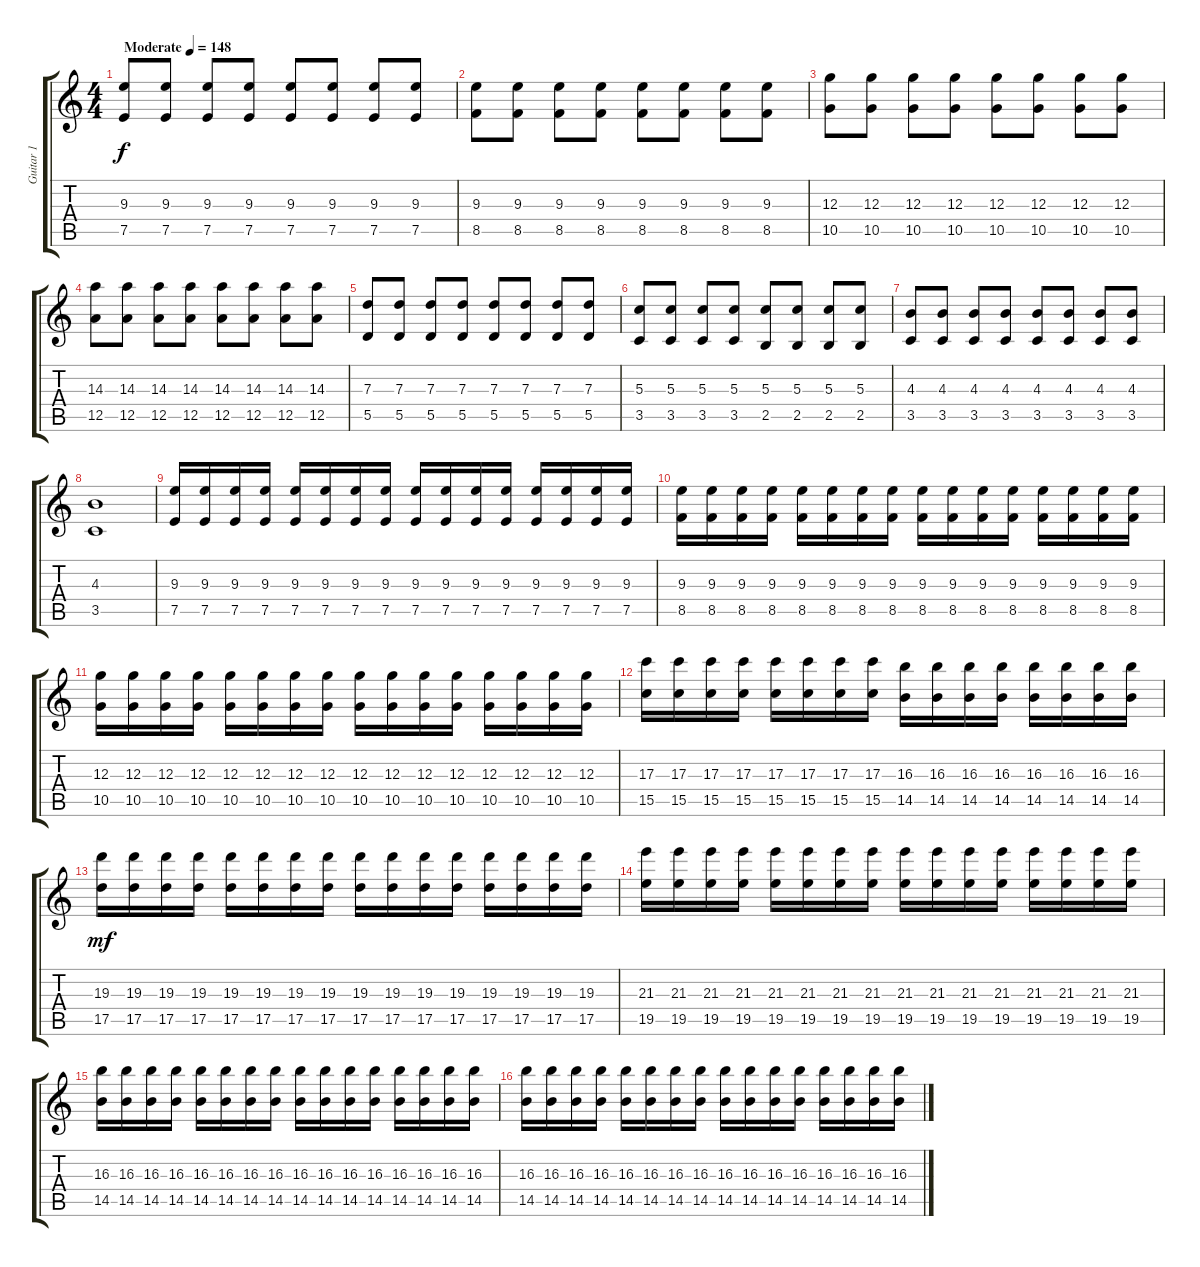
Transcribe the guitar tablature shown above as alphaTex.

\track ("Guitar 1" "Guitar 1") {instrument distortionguitar}
\staff {score tabs}
\tuning (E4 B3 G3 D3 A2 D2) {hide}
\ts (4 4)
\tempo (148 "Moderate")
\clef g2
\ks c
(9.3 7.5).8{dy f instrument distortionguitar} (9.3 7.5).8 (9.3 7.5).8 (9.3 7.5).8 (9.3 7.5).8 (9.3 7.5).8 (9.3 7.5).8 (9.3 7.5).8 |
(9.3 8.5).8 (9.3 8.5).8 (9.3 8.5).8 (9.3 8.5).8 (9.3 8.5).8 (9.3 8.5).8 (9.3 8.5).8 (9.3 8.5).8 |
(12.3 10.5).8 (12.3 10.5).8 (12.3 10.5).8 (12.3 10.5).8 (12.3 10.5).8 (12.3 10.5).8 (12.3 10.5).8 (12.3 10.5).8 |
(14.3 12.5).8 (14.3 12.5).8 (14.3 12.5).8 (14.3 12.5).8 (14.3 12.5).8 (14.3 12.5).8 (14.3 12.5).8 (14.3 12.5).8 |
(7.3 5.5).8 (7.3 5.5).8 (7.3 5.5).8 (7.3 5.5).8 (7.3 5.5).8 (7.3 5.5).8 (7.3 5.5).8 (7.3 5.5).8 |
(5.3 3.5).8 (5.3 3.5).8 (5.3 3.5).8 (5.3 3.5).8 (5.3 2.5).8 (5.3 2.5).8 (5.3 2.5).8 (5.3 2.5).8 |
(4.3 3.5).8 (4.3 3.5).8 (4.3 3.5).8 (4.3 3.5).8 (4.3 3.5).8 (4.3 3.5).8 (4.3 3.5).8 (4.3 3.5).8 |
(4.3 3.5).1{volume 8} |
(9.3 7.5).16{volume 11} (9.3 7.5).16 (9.3 7.5).16 (9.3 7.5).16 (9.3 7.5).16 (9.3 7.5).16 (9.3 7.5).16 (9.3 7.5).16 (9.3 7.5).16 (9.3 7.5).16 (9.3 7.5).16 (9.3 7.5).16 (9.3 7.5).16 (9.3 7.5).16 (9.3 7.5).16 (9.3 7.5).16 |
(9.3 8.5).16 (9.3 8.5).16 (9.3 8.5).16 (9.3 8.5).16 (9.3 8.5).16 (9.3 8.5).16 (9.3 8.5).16 (9.3 8.5).16 (9.3 8.5).16 (9.3 8.5).16 (9.3 8.5).16 (9.3 8.5).16 (9.3 8.5).16 (9.3 8.5).16 (9.3 8.5).16 (9.3 8.5).16 |
(12.3 10.5).16 (12.3 10.5).16 (12.3 10.5).16 (12.3 10.5).16 (12.3 10.5).16 (12.3 10.5).16 (12.3 10.5).16 (12.3 10.5).16 (12.3 10.5).16 (12.3 10.5).16 (12.3 10.5).16 (12.3 10.5).16 (12.3 10.5).16 (12.3 10.5).16 (12.3 10.5).16 (12.3 10.5).16 |
(17.3 15.5).16 (17.3 15.5).16 (17.3 15.5).16 (17.3 15.5).16 (17.3 15.5).16 (17.3 15.5).16 (17.3 15.5).16 (17.3 15.5).16 (16.3 14.5).16 (16.3 14.5).16 (16.3 14.5).16 (16.3 14.5).16 (16.3 14.5).16 (16.3 14.5).16 (16.3 14.5).16 (16.3 14.5).16 |
(19.3 17.5).16{dy mf} (19.3 17.5).16 (19.3 17.5).16 (19.3 17.5).16 (19.3 17.5).16 (19.3 17.5).16 (19.3 17.5).16 (19.3 17.5).16 (19.3 17.5).16 (19.3 17.5).16 (19.3 17.5).16 (19.3 17.5).16 (19.3 17.5).16 (19.3 17.5).16 (19.3 17.5).16 (19.3 17.5).16 |
(21.3 19.5).16 (21.3 19.5).16 (21.3 19.5).16 (21.3 19.5).16 (21.3 19.5).16 (21.3 19.5).16 (21.3 19.5).16 (21.3 19.5).16 (21.3 19.5).16 (21.3 19.5).16 (21.3 19.5).16 (21.3 19.5).16 (21.3 19.5).16 (21.3 19.5).16 (21.3 19.5).16 (21.3 19.5).16 |
(16.3 14.5).16 (16.3 14.5).16 (16.3 14.5).16 (16.3 14.5).16 (16.3 14.5).16 (16.3 14.5).16 (16.3 14.5).16 (16.3 14.5).16 (16.3 14.5).16 (16.3 14.5).16 (16.3 14.5).16 (16.3 14.5).16 (16.3 14.5).16 (16.3 14.5).16 (16.3 14.5).16 (16.3 14.5).16 |
(16.3 14.5).16 (16.3 14.5).16 (16.3 14.5).16 (16.3 14.5).16 (16.3 14.5).16 (16.3 14.5).16 (16.3 14.5).16 (16.3 14.5).16 (16.3 14.5).16 (16.3 14.5).16 (16.3 14.5).16 (16.3 14.5).16 (16.3 14.5).16 (16.3 14.5).16 (16.3 14.5).16 (16.3 14.5).16
